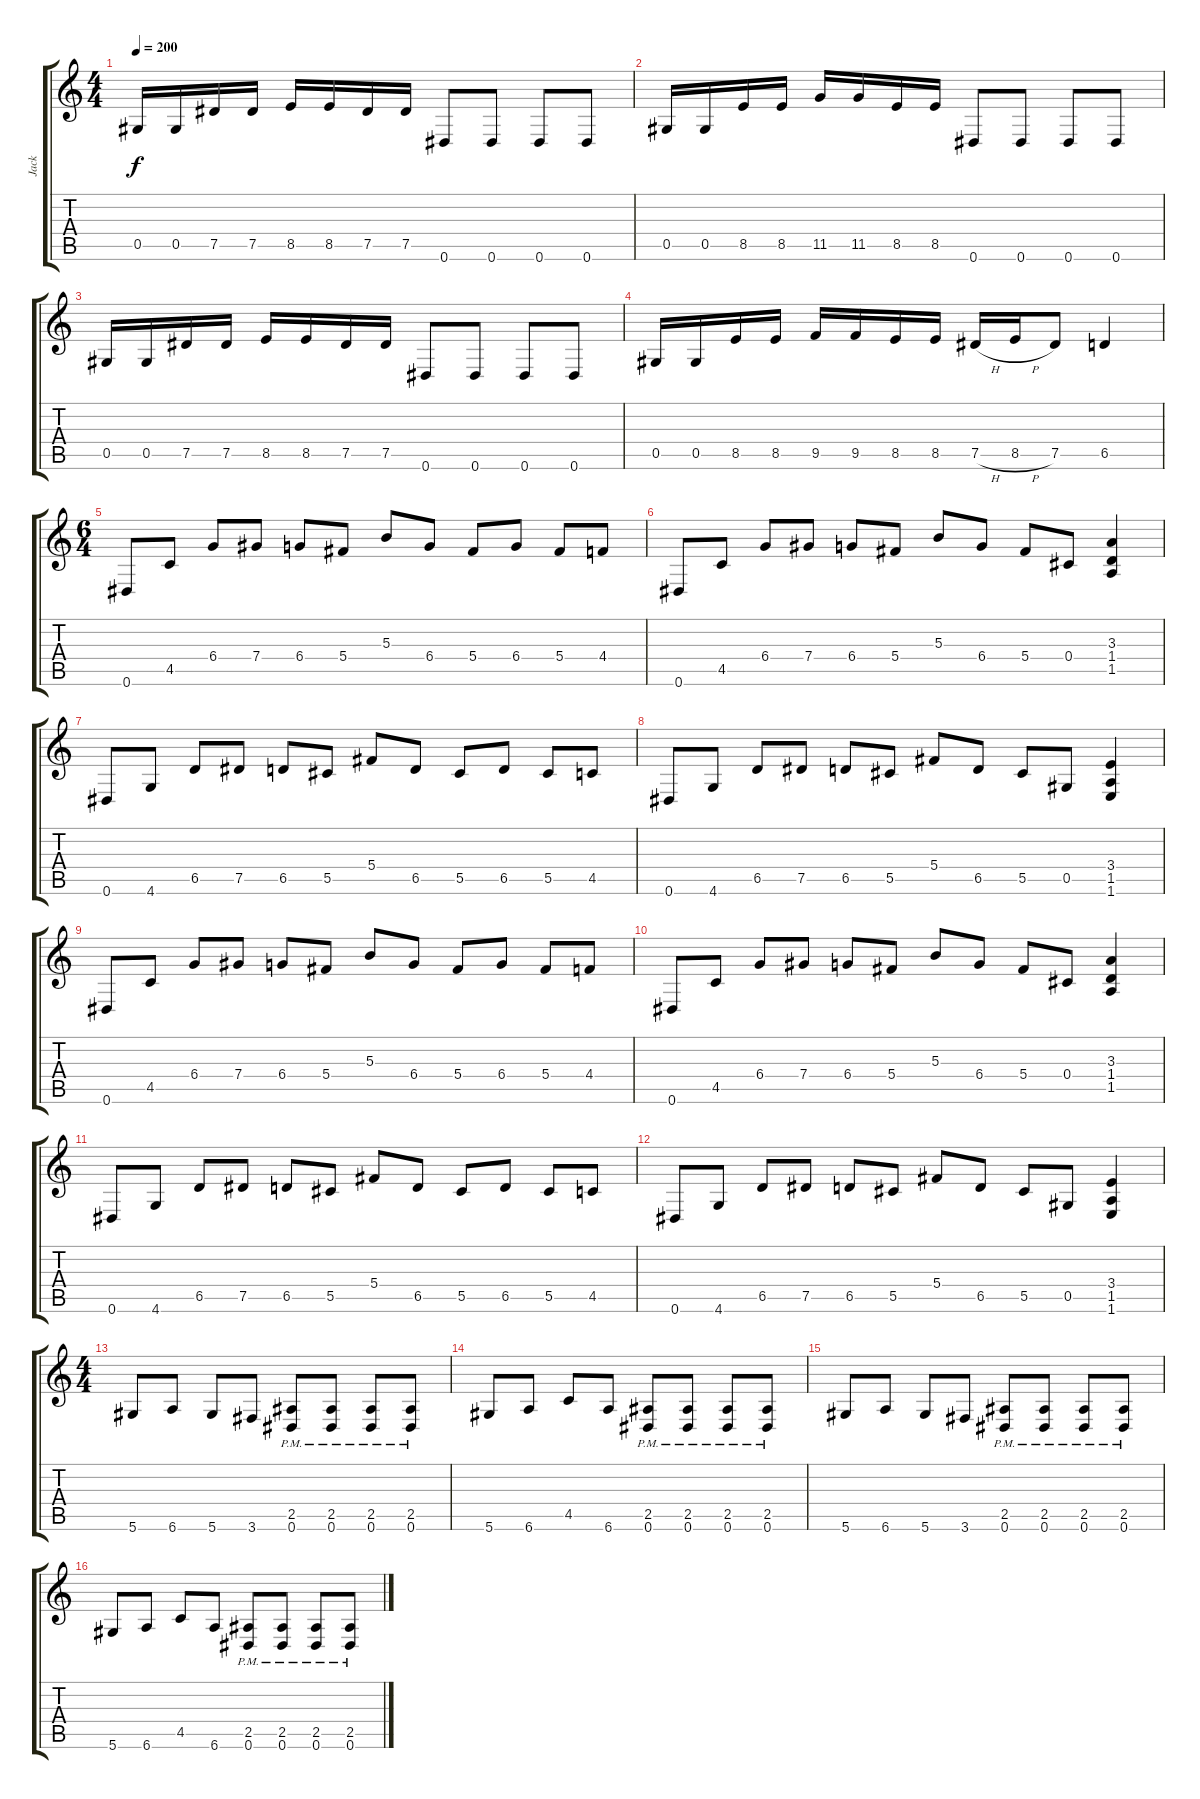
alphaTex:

\track ("Jack" "Jack") {instrument distortionguitar}
\staff {score tabs}
\tuning (Eb4 Bb3 Gb3 Db3 Ab2 Eb2) {hide}
\ts (4 4)
\tempo 200
\clef g2
\ks c
0.5.16{dy f} 0.5.16 7.5.16 7.5.16 8.5.16 8.5.16 7.5.16 7.5.16 0.6.8 0.6.8 0.6.8 0.6.8 |
0.5.16 0.5.16 8.5.16 8.5.16 11.5.16 11.5.16 8.5.16 8.5.16 0.6.8 0.6.8 0.6.8 0.6.8 |
0.5.16 0.5.16 7.5.16 7.5.16 8.5.16 8.5.16 7.5.16 7.5.16 0.6.8 0.6.8 0.6.8 0.6.8 |
0.5.16 0.5.16 8.5.16 8.5.16 9.5.16 9.5.16 8.5.16 8.5.16 7.5{h}.16 8.5{h}.16 7.5.8 6.5.4 |
\ts (6 4)
0.6.8 4.5.8 6.4.8 7.4.8 6.4.8 5.4.8 5.3.8 6.4.8 5.4.8 6.4.8 5.4.8 4.4.8 |
0.6.8 4.5.8 6.4.8 7.4.8 6.4.8 5.4.8 5.3.8 6.4.8 5.4.8 0.4.8 (3.3 1.4 1.5).4 |
0.6.8 4.6.8 6.5.8 7.5.8 6.5.8 5.5.8 5.4.8 6.5.8 5.5.8 6.5.8 5.5.8 4.5.8 |
0.6.8 4.6.8 6.5.8 7.5.8 6.5.8 5.5.8 5.4.8 6.5.8 5.5.8 0.5.8 (3.4 1.5 1.6).4 |
0.6.8 4.5.8 6.4.8 7.4.8 6.4.8 5.4.8 5.3.8 6.4.8 5.4.8 6.4.8 5.4.8 4.4.8 |
0.6.8 4.5.8 6.4.8 7.4.8 6.4.8 5.4.8 5.3.8 6.4.8 5.4.8 0.4.8 (3.3 1.4 1.5).4 |
0.6.8 4.6.8 6.5.8 7.5.8 6.5.8 5.5.8 5.4.8 6.5.8 5.5.8 6.5.8 5.5.8 4.5.8 |
0.6.8 4.6.8 6.5.8 7.5.8 6.5.8 5.5.8 5.4.8 6.5.8 5.5.8 0.5.8 (3.4 1.5 1.6).4 |
\ts (4 4)
5.6.8 6.6.8 5.6.8 3.6.8 (2.5{pm} 0.6{pm}).8 (2.5{pm} 0.6{pm}).8 (2.5{pm} 0.6{pm}).8 (2.5{pm} 0.6{pm}).8 |
5.6.8 6.6.8 4.5.8 6.6.8 (2.5{pm} 0.6{pm}).8 (2.5{pm} 0.6{pm}).8 (2.5{pm} 0.6{pm}).8 (2.5{pm} 0.6{pm}).8 |
5.6.8 6.6.8 5.6.8 3.6.8 (2.5{pm} 0.6{pm}).8 (2.5{pm} 0.6{pm}).8 (2.5{pm} 0.6{pm}).8 (2.5{pm} 0.6{pm}).8 |
5.6.8 6.6.8 4.5.8 6.6.8 (2.5{pm} 0.6{pm}).8 (2.5{pm} 0.6{pm}).8 (2.5{pm} 0.6{pm}).8 (2.5{pm} 0.6{pm}).8
